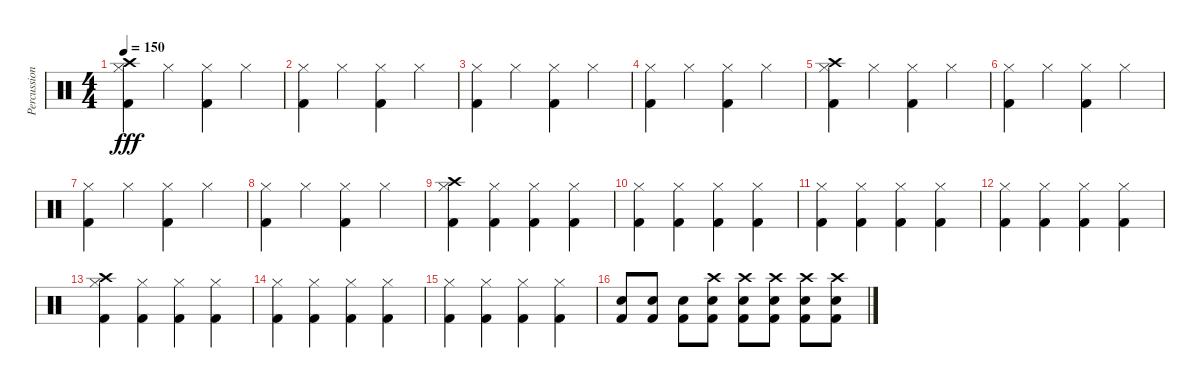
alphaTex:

\track ("Percussion" "Percussion") {instrument percussion}
\staff {score}
\articulation defaults
\ts (4 4)
\tempo 150
\clef neutral
\ks c
("Crash high (hit)" "Hi-Hat (closed)" "Kick (hit) 2").4{dy fff} "Hi-Hat (closed)".4 ("Hi-Hat (closed)" "Kick (hit) 2").4 "Hi-Hat (closed)".4 |
("Hi-Hat (closed)" "Kick (hit) 2").4 "Hi-Hat (closed)".4 ("Hi-Hat (closed)" "Kick (hit) 2").4 "Hi-Hat (closed)".4 |
("Hi-Hat (closed)" "Kick (hit) 2").4 "Hi-Hat (closed)".4 ("Hi-Hat (closed)" "Kick (hit) 2").4 "Hi-Hat (closed)".4 |
("Hi-Hat (closed)" "Kick (hit) 2").4 "Hi-Hat (closed)".4 ("Hi-Hat (closed)" "Kick (hit) 2").4 "Hi-Hat (closed)".4 |
("Crash high (hit)" "Hi-Hat (closed)" "Kick (hit) 2").4 "Hi-Hat (closed)".4 ("Hi-Hat (closed)" "Kick (hit) 2").4 "Hi-Hat (closed)".4 |
("Hi-Hat (closed)" "Kick (hit) 2").4 "Hi-Hat (closed)".4 ("Hi-Hat (closed)" "Kick (hit) 2").4 "Hi-Hat (closed)".4 |
("Hi-Hat (closed)" "Kick (hit) 2").4 "Hi-Hat (closed)".4 ("Hi-Hat (closed)" "Kick (hit) 2").4 "Hi-Hat (closed)".4 |
("Hi-Hat (closed)" "Kick (hit) 2").4 "Hi-Hat (closed)".4 ("Hi-Hat (closed)" "Kick (hit) 2").4 "Hi-Hat (closed)".4 |
("Crash high (hit)" "Hi-Hat (closed)" "Kick (hit) 2").4 ("Hi-Hat (closed)" "Kick (hit) 2").4 ("Hi-Hat (closed)" "Kick (hit) 2").4 ("Hi-Hat (closed)" "Kick (hit) 2").4 |
("Hi-Hat (closed)" "Kick (hit) 2").4 ("Hi-Hat (closed)" "Kick (hit) 2").4 ("Hi-Hat (closed)" "Kick (hit) 2").4 ("Hi-Hat (closed)" "Kick (hit) 2").4 |
("Hi-Hat (closed)" "Kick (hit) 2").4 ("Hi-Hat (closed)" "Kick (hit) 2").4 ("Hi-Hat (closed)" "Kick (hit) 2").4 ("Hi-Hat (closed)" "Kick (hit) 2").4 |
("Hi-Hat (closed)" "Kick (hit) 2").4 ("Hi-Hat (closed)" "Kick (hit) 2").4 ("Hi-Hat (closed)" "Kick (hit) 2").4 ("Hi-Hat (closed)" "Kick (hit) 2").4 |
("Crash high (hit)" "Hi-Hat (closed)" "Kick (hit) 2").4 ("Hi-Hat (closed)" "Kick (hit) 2").4 ("Hi-Hat (closed)" "Kick (hit) 2").4 ("Hi-Hat (closed)" "Kick (hit) 2").4 |
("Hi-Hat (closed)" "Kick (hit) 2").4 ("Hi-Hat (closed)" "Kick (hit) 2").4 ("Hi-Hat (closed)" "Kick (hit) 2").4 ("Hi-Hat (closed)" "Kick (hit) 2").4 |
("Hi-Hat (closed)" "Kick (hit) 2").4 ("Hi-Hat (closed)" "Kick (hit) 2").4 ("Hi-Hat (closed)" "Kick (hit) 2").4 ("Hi-Hat (closed)" "Kick (hit) 2").4 |
("Electric Snare (hit)" "Kick (hit) 2").8 ("Electric Snare (hit)" "Kick (hit) 2").8 ("Electric Snare (hit)" "Kick (hit) 2").8 ("Crash high (hit)" "Electric Snare (hit)" "Kick (hit) 2").8 ("Crash high (hit)" "Electric Snare (hit)" "Kick (hit) 2").8 ("Crash high (hit)" "Electric Snare (hit)" "Kick (hit) 2").8 ("Crash high (hit)" "Electric Snare (hit)" "Kick (hit) 2").8 ("Crash high (hit)" "Electric Snare (hit)" "Kick (hit) 2").8
